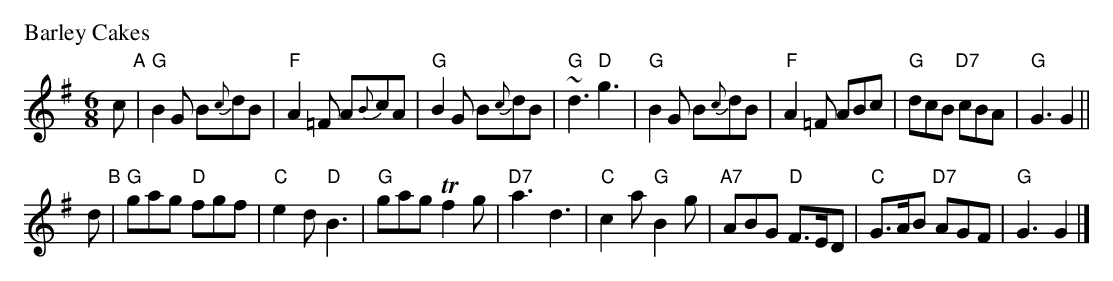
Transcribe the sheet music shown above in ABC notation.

X:1
P: Barley Cakes
M: 6/8
L: 1/8
K: G
c "A"\
| "G"B2G B{c}dB | "F"A2=F A{B}cA | "G"B2G  B{c}dB | "G"~d3 "D"g3 \
| "G"B2G B{c}dB | "F"A2=F ABc    | "G"dcB "D7"cBA | "G" G3    G2 ||
d "B"\
| "G"gag "D"fgf | "C"e2d  "D"B3   | "G"gag     Tf2g | "D7"a3 d3 \
| "C"c2a "G"B2g | "A7"ABG "D"F>ED | "C"G>AB "D7"AGF |  "G"G3 G2 |]
